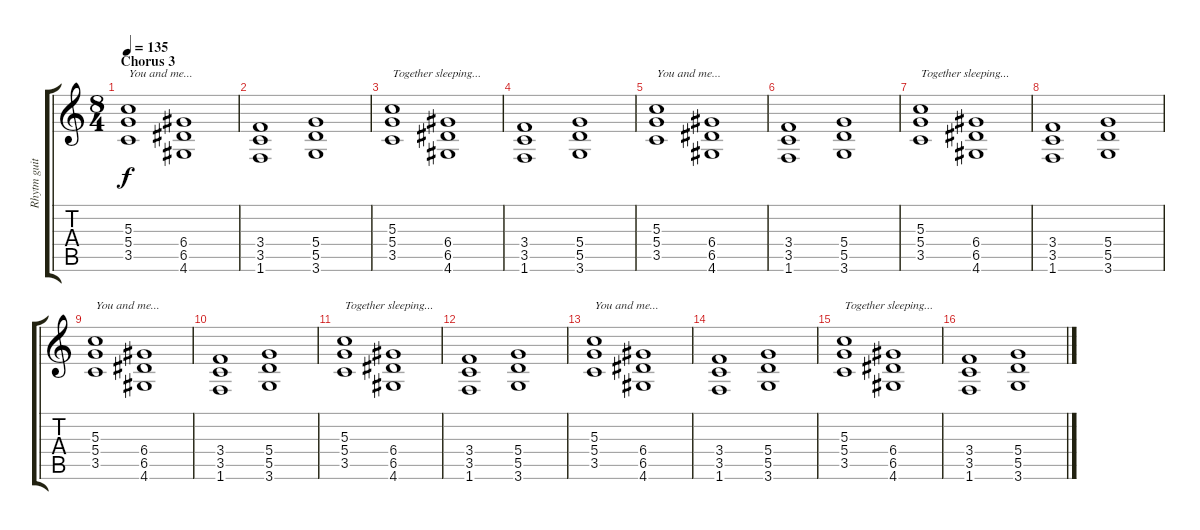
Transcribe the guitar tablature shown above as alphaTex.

\track ("Rhytm guitar 2" "Rhytm guit") {instrument distortionguitar}
\staff {score tabs}
\tuning (E4 B3 G3 D3 A2 E2) {hide}
\ts (8 4)
\section ("" "Chorus 3")
\tempo 135
\clef g2
\ks c
(5.3 5.4 3.5).1{txt "You and me..." dy f} (6.4 6.5 4.6).1 |
(3.4 3.5 1.6).1 (5.4 5.5 3.6).1 |
(5.3 5.4 3.5).1{txt "Together sleeping..."} (6.4 6.5 4.6).1 |
(3.4 3.5 1.6).1 (5.4 5.5 3.6).1 |
(5.3 5.4 3.5).1{txt "You and me..."} (6.4 6.5 4.6).1 |
(3.4 3.5 1.6).1 (5.4 5.5 3.6).1 |
(5.3 5.4 3.5).1{txt "Together sleeping..."} (6.4 6.5 4.6).1 |
(3.4 3.5 1.6).1 (5.4 5.5 3.6).1 |
(5.3 5.4 3.5).1{txt "You and me..."} (6.4 6.5 4.6).1 |
(3.4 3.5 1.6).1 (5.4 5.5 3.6).1 |
(5.3 5.4 3.5).1{txt "Together sleeping..."} (6.4 6.5 4.6).1 |
(3.4 3.5 1.6).1 (5.4 5.5 3.6).1 |
(5.3 5.4 3.5).1{txt "You and me..."} (6.4 6.5 4.6).1 |
(3.4 3.5 1.6).1 (5.4 5.5 3.6).1 |
(5.3 5.4 3.5).1{txt "Together sleeping..."} (6.4 6.5 4.6).1 |
(3.4 3.5 1.6).1 (5.4 5.5 3.6).1
